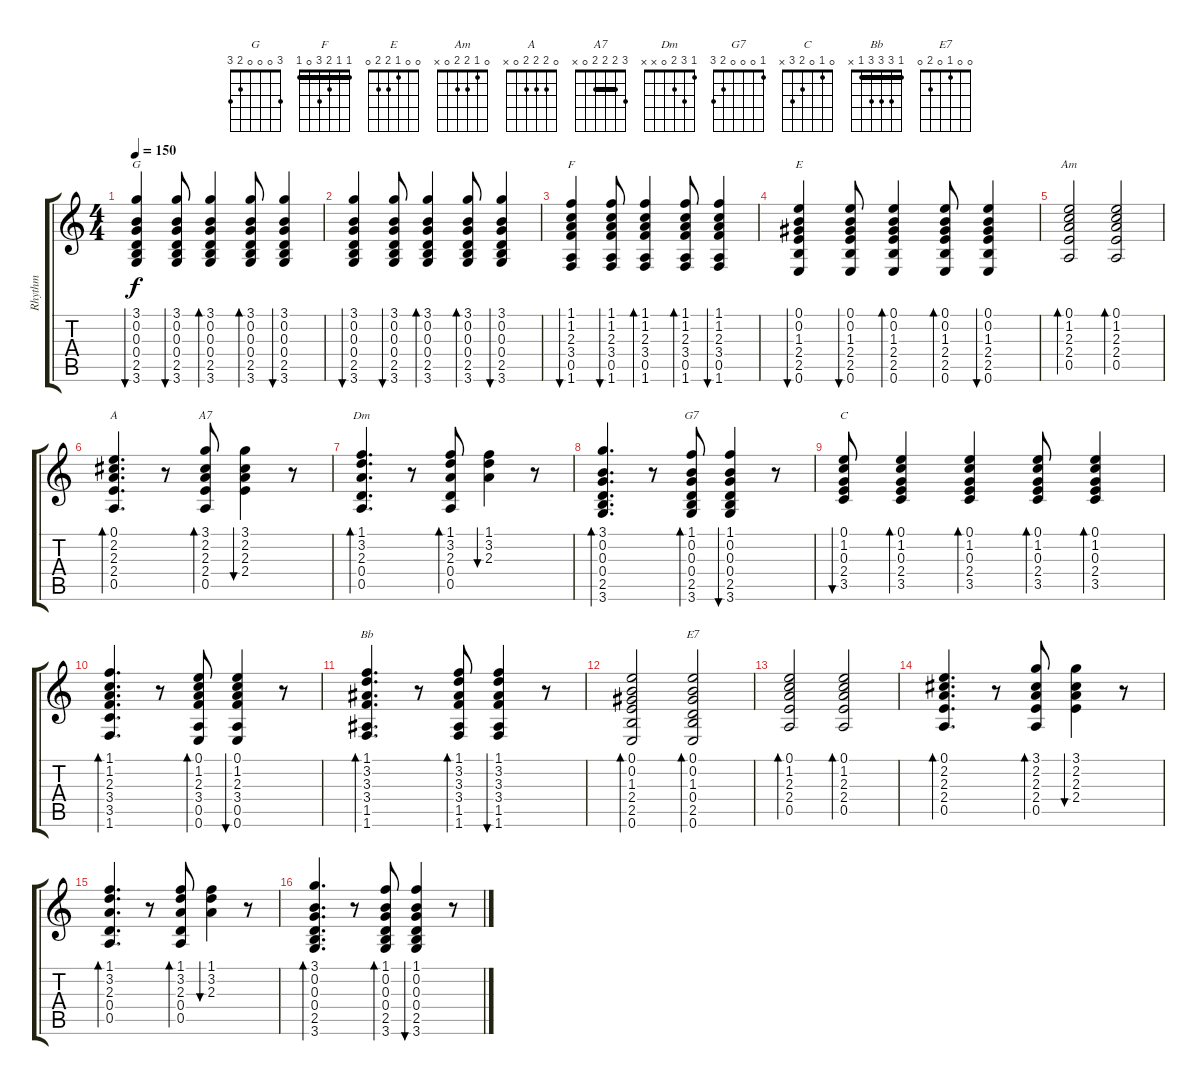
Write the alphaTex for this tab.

\track ("Rhythm" "Rhythm") {instrument acousticguitarnylon}
\staff {score tabs}
\tuning (E4 B3 G3 D3 A2 E2) {hide}
\chord ("G" 3 0 0 0 2 3)
\chord ("F" 1 1 2 3 0 1) {barre 1}
\chord ("E" 0 0 1 2 2 0)
\chord ("Am" 0 1 2 2 0 x)
\chord ("A" 0 2 2 2 0 x)
\chord ("A7" 3 2 2 2 0 x) {barre 2}
\chord ("Dm" 1 3 2 0 x x)
\chord ("G7" 1 0 0 0 2 3)
\chord ("C" 0 1 0 2 3 x)
\chord ("Bb" 1 3 3 3 1 x) {barre 1}
\chord ("E7" 0 0 1 0 2 0)
\ts (4 4)
\tempo 150
\clef g2
\ks aminor
(3.1 0.2 0.3 0.4 2.5 3.6).4{bu 60 ch "G" dy f} (3.1 0.2 0.3 0.4 2.5 3.6).8{bu 60} (3.1 0.2 0.3 0.4 2.5 3.6).4{bd 60} (3.1 0.2 0.3 0.4 2.5 3.6).8{bd 60} (3.1 0.2 0.3 0.4 2.5 3.6).4{bu 60} |
(3.1 0.2 0.3 0.4 2.5 3.6).4{bu 60} (3.1 0.2 0.3 0.4 2.5 3.6).8{bu 60} (3.1 0.2 0.3 0.4 2.5 3.6).4{bd 60} (3.1 0.2 0.3 0.4 2.5 3.6).8{bd 60} (3.1 0.2 0.3 0.4 2.5 3.6).4{bu 60} |
(1.1 1.2 2.3 3.4 0.5 1.6).4{bu 60 ch "F"} (1.1 1.2 2.3 3.4 0.5 1.6).8{bu 60} (1.1 1.2 2.3 3.4 0.5 1.6).4{bd 60} (1.1 1.2 2.3 3.4 0.5 1.6).8{bd 60} (1.1 1.2 2.3 3.4 0.5 1.6).4{bu 60} |
(0.1 0.2 1.3 2.4 2.5 0.6).4{bu 60 ch "E"} (0.1 0.2 1.3 2.4 2.5 0.6).8{bu 60} (0.1 0.2 1.3 2.4 2.5 0.6).4{bd 60} (0.1 0.2 1.3 2.4 2.5 0.6).8{bd 60} (0.1 0.2 1.3 2.4 2.5 0.6).4{bu 60} |
(0.1 1.2 2.3 2.4 0.5).2{bd 240 ch "Am"} (0.1 1.2 2.3 2.4 0.5).2{bd 240} |
(0.1 2.2 2.3 2.4 0.5).4{d bd 240 ch "A"} r.8 (3.1 2.2 2.3 2.4 0.5).8{bd 240 ch "A7"} (3.1 2.2 2.3 2.4).4{bu 60} r.8 |
(1.1 3.2 2.3 0.4 0.5).4{d bd 240 ch "Dm"} r.8 (1.1 3.2 2.3 0.4 0.5).8{bd 240} (1.1 3.2 2.3).4{bu 60} r.8 |
(3.1 0.2 0.3 0.4 2.5 3.6).4{d bd 240} r.8 (1.1 0.2 0.3 0.4 2.5 3.6).8{bd 240 ch "G7"} (1.1 0.2 0.3 0.4 2.5 3.6).4{bu 60} r.8 |
(0.1 1.2 0.3 2.4 3.5).8{bu 60 ch "C"} (0.1 1.2 0.3 2.4 3.5).4{bd 60} (0.1 1.2 0.3 2.4 3.5).4{bd 60} (0.1 1.2 0.3 2.4 3.5).8{bd 60} (0.1 1.2 0.3 2.4 3.5).4{bd 60} |
(1.1 1.2 2.3 3.4 3.5 1.6).4{d bd 240} r.8 (0.1 1.2 2.3 3.4 0.5 0.6).8{bd 240} (0.1 1.2 2.3 3.4 0.5 0.6).4{bu 60} r.8 |
(1.1 3.2 3.3 3.4 1.5 1.6).4{d bd 240 ch "Bb"} r.8 (1.1 3.2 3.3 3.4 1.5 1.6).8{bd 240} (1.1 3.2 3.3 3.4 1.5 1.6).4{bu 60} r.8 |
(0.1 0.2 1.3 2.4 2.5 0.6).2{bd 60} (0.1 0.2 1.3 0.4 2.5 0.6).2{bd 60 ch "E7"} |
(0.1 1.2 2.3 2.4 0.5).2{bd 240} (0.1 1.2 2.3 2.4 0.5).2{bd 240} |
(0.1 2.2 2.3 2.4 0.5).4{d bd 240} r.8 (3.1 2.2 2.3 2.4 0.5).8{bd 240} (3.1 2.2 2.3 2.4).4{bu 60} r.8 |
(1.1 3.2 2.3 0.4 0.5).4{d bd 240} r.8 (1.1 3.2 2.3 0.4 0.5).8{bd 240} (1.1 3.2 2.3).4{bu 60} r.8 |
(3.1 0.2 0.3 0.4 2.5 3.6).4{d bd 240} r.8 (1.1 0.2 0.3 0.4 2.5 3.6).8{bd 240} (1.1 0.2 0.3 0.4 2.5 3.6).4{bu 60} r.8
